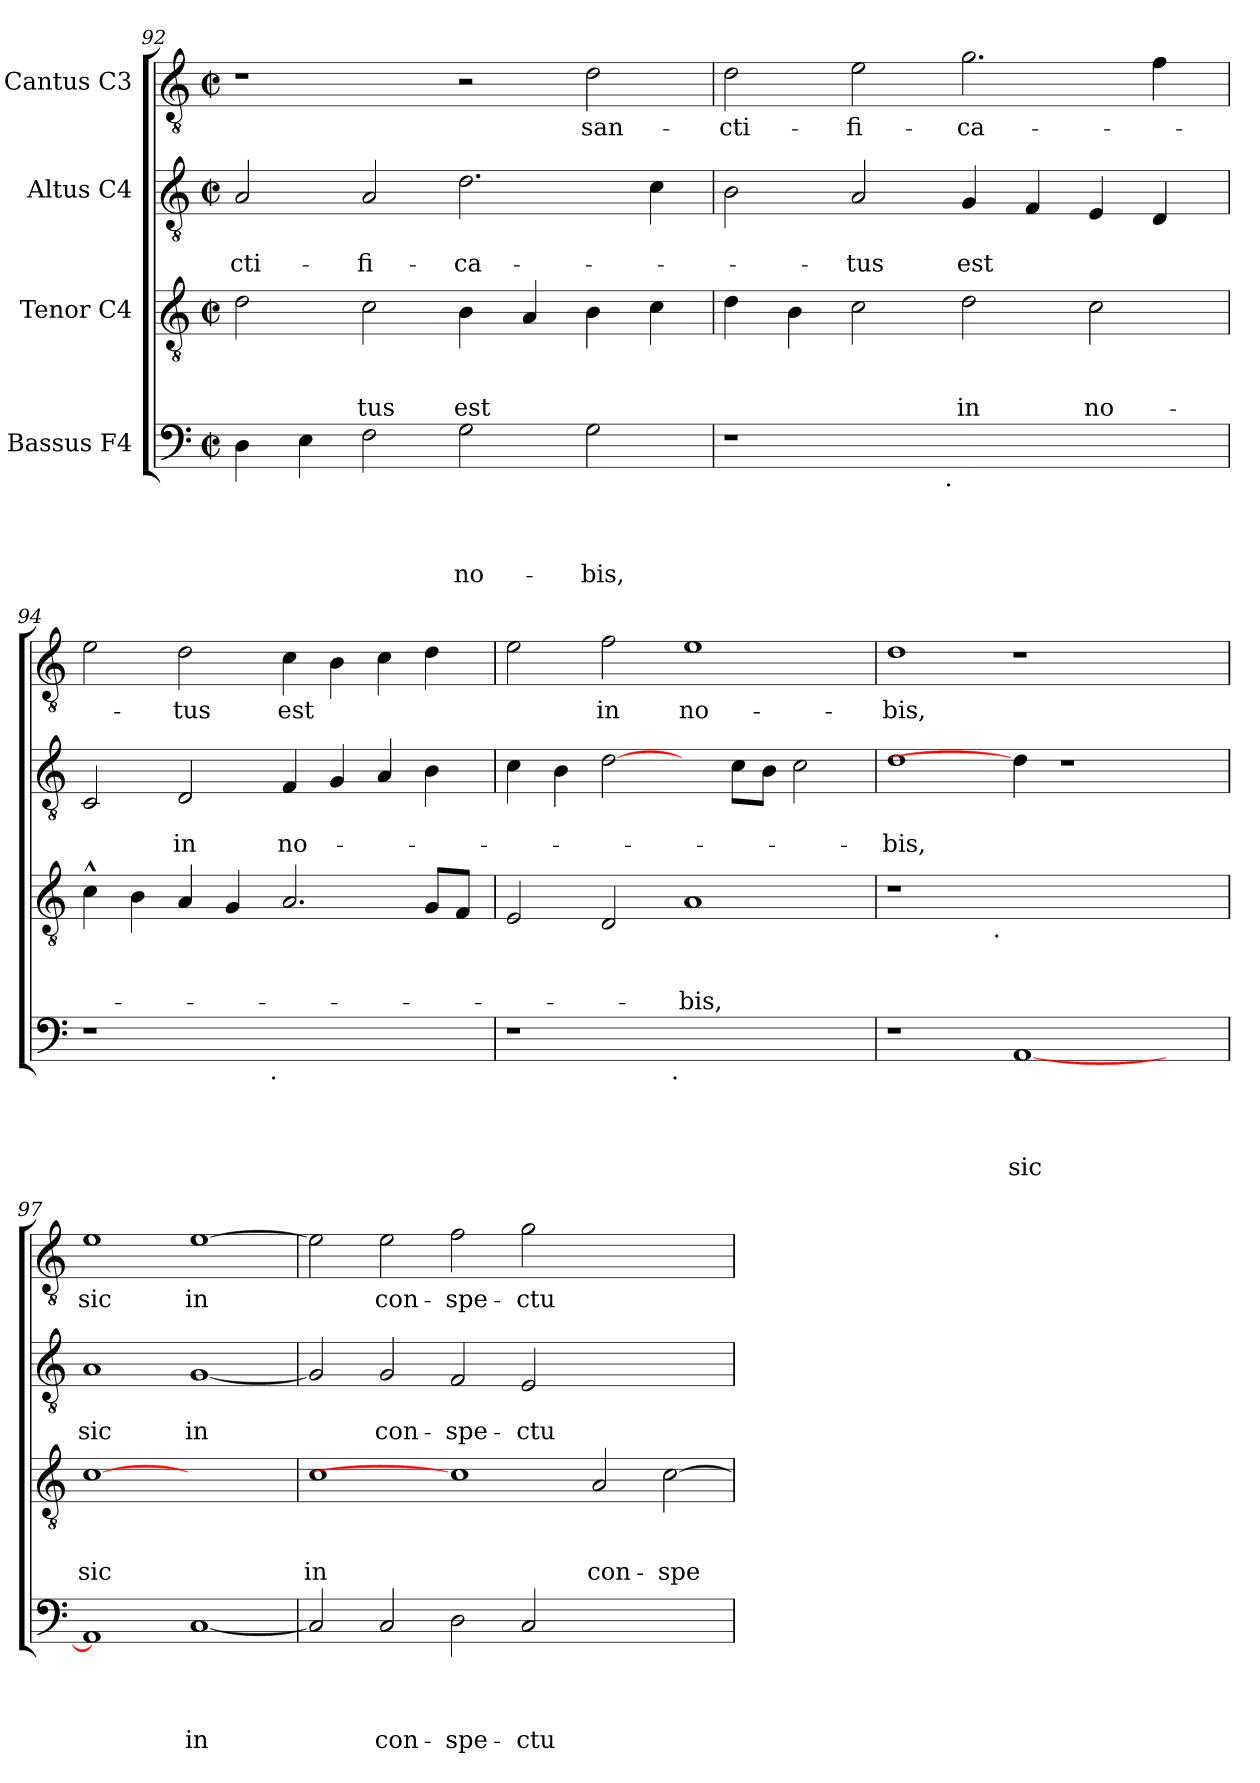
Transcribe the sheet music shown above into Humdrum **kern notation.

**kern	**text	**text	**text	**text	**kern	**text	**text	**text	**kern	**text	**text	**kern	**text
*part4	*part4	*part4	*part4	*part4	*part3	*part3	*part3	*part3	*part2	*part2	*part2	*part1	*part1
*staff4	*staff4	*staff4	*staff4	*staff4	*staff3	*staff3	*staff3	*staff3	*staff2	*staff2	*staff2	*staff1	*staff1
*I"Bassus F4	*	*	*	*	*I"Tenor C4	*	*	*	*I"Altus C4	*	*	*I"Cantus C3	*
*clefF4	*	*	*	*	*clefGv2	*	*	*	*clefGv2	*	*	*clefGv2	*
*k[]	*	*	*	*	*k[]	*	*	*	*k[]	*	*	*k[]	*
*C:	*	*	*	*	*C:	*	*	*	*C:	*	*	*C:	*
*M2/2	*	*	*	*	*M2/2	*	*	*	*M2/2	*	*	*M2/2	*
*met(c|)	*	*	*	*	*met(c|)	*	*	*	*met(c|)	*	*	*met(c|)	*
=92	=92	=92	=92	=92	=92	=92	=92	=92	=92	=92	=92	=92	=92
!	!	!	!	!	!	!	!	!	!	!	!LO:LY:b	!	!
4D\	.	.	.	.	2d\	.	.	.	2A/	.	-cti-	1r	.
4E\	.	.	.	.	.	.	.	.	.	.	.	.	.
!	!	!	!	!	!	!	!	!LO:LY:b	!	!	!LO:LY:b	!	!
2F\	.	.	.	.	2c\	.	.	-tus	2A/	.	-fi-	.	.
!	!	!	!	!LO:LY:b	!	!	!	!LO:LY:b	!	!	!LO:LY:b	!	!
2G\	.	.	.	no-	4B\	.	.	est	2.d\	.	-ca-	2r	.
.	.	.	.	.	4A/	.	.	.	.	.	.	.	.
!	!	!	!	!LO:LY:b	!	!	!	!	!	!	!	!	!LO:LY:b
2G\	.	.	.	-bis,	4B\	.	.	.	.	.	.	2d\	san-
.	.	.	.	.	4c\	.	.	.	4c\	.	.	.	.
=93	=93	=93	=93	=93	=93	=93	=93	=93	=93	=93	=93	=93	=93
!	!	!	!	!	!	!	!	!	!	!	!	!	!LO:LY:b
*^	*	*	*	*	*	*	*	*	*	*	*	*	*
1r	2ryy	.	.	.	.	4d\	.	.	.	2B\	.	.	2d\	-cti-
.	.	.	.	.	.	4B\	.	.	.	.	.	.	.	.
!	!	!	!	!	!	!	!	!	!	!	!	!LO:LY:b	!	!LO:LY:b
.	4...ryy	.	.	.	.	2c\	.	.	.	2A/	.	-tus	2e\	-fi-
!	!LO:TX:b:t=.	!	!	!	!	!	!	!	!	!	!	!	!	!
.	1ryy	.	.	.	.	.	.	.	.	.	.	.	.	.
!	!	!	!	!	!	!	!	!	!LO:LY:b	!	!	!LO:LY:b	!	!LO:LY:b
1ryy	.	.	.	.	.	2d\	.	.	in	4G/	.	est	2.g\	-ca-
.	.	.	.	.	.	.	.	.	.	4F/	.	.	.	.
!	!	!	!	!	!	!	!	!	!LO:LY:b	!	!	!	!	!
.	.	.	.	.	.	2c\	.	.	no-	4E/	.	.	.	.
.	.	.	.	.	.	.	.	.	.	4D/	.	.	4f\	.
.	32ryy	.	.	.	.	.	.	.	.	.	.	.	.	.
!!LO:PB:g=z
=94	=94	=94	=94	=94	=94	=94	=94	=94	=94	=94	=94	=94	=94	=94
1r	2ryy	.	.	.	.	4c^^>\	.	.	.	2C/	.	.	2e\	.
.	.	.	.	.	.	4B\	.	.	.	.	.	.	.	.
!	!	!	!	!	!	!	!	!	!	!	!	!LO:LY:b	!	!LO:LY:b
.	4...ryy	.	.	.	.	4A/	.	.	.	2D/	.	in	2d\	-tus
.	.	.	.	.	.	4G/	.	.	.	.	.	.	.	.
!	!LO:TX:b:t=.	!	!	!	!	!	!	!	!	!	!	!	!	!
.	1ryy	.	.	.	.	.	.	.	.	.	.	.	.	.
!	!	!	!	!	!	!	!	!	!	!	!	!LO:LY:b	!	!LO:LY:b
1ryy	.	.	.	.	.	2.A/	.	.	.	4F/	.	no-	4c\	est
.	.	.	.	.	.	.	.	.	.	4G/	.	.	4B\	.
.	.	.	.	.	.	.	.	.	.	4A/	.	.	4c\	.
.	.	.	.	.	.	8G/L	.	.	.	4B\	.	.	4d\	.
.	.	.	.	.	.	8F/J	.	.	.	.	.	.	.	.
.	32ryy	.	.	.	.	.	.	.	.	.	.	.	.	.
=95	=95	=95	=95	=95	=95	=95	=95	=95	=95	=95	=95	=95	=95	=95
1r	2ryy	.	.	.	.	2E/	.	.	.	4c\	.	.	2e\	.
.	.	.	.	.	.	.	.	.	.	4B\	.	.	.	.
!	!	!	!	!	!	!	!	!	!	!	!	!	!	!LO:LY:b
.	4...ryy	.	.	.	.	2D/	.	.	.	[2d\	.	.	2f\	in
!	!LO:TX:b:t=.	!	!	!	!	!	!	!	!	!	!	!	!	!
.	1ryy	.	.	.	.	.	.	.	.	.	.	.	.	.
!	!	!	!	!	!	!	!	!	!LO:LY:b	!	!	!	!	!LO:LY:b
1ryy	.	.	.	.	.	1A	.	.	-bis,	4ryy	.	.	1e	no-
.	.	.	.	.	.	.	.	.	.	8c\L	.	.	.	.
.	.	.	.	.	.	.	.	.	.	8B\J	.	.	.	.
.	.	.	.	.	.	.	.	.	.	2c\	.	.	.	.
.	32ryy	.	.	.	.	.	.	.	.	.	.	.	.	.
=96	=96	=96	=96	=96	=96	=96	=96	=96	=96	=96	=96	=96	=96	=96
!	!	!	!	!	!	!	!	!	!	!	!	!LO:LY:b	!	!LO:LY:b
*v	*v	*	*	*	*	*^	*	*	*	*	*	*	*	*
1r	.	.	.	.	1r	2...ryy	.	.	.	1d	.	-bis,	1d	-bis,
!	!	!	!	!	!	!LO:TX:b:t=.	!	!	!	!	!	!	!	!
.	.	.	.	.	.	1ryy	.	.	.	.	.	.	.	.
!	!	!	!	!LO:LY:b	!	!	!	!	!	!	!	!	!	!
[<1AA	.	.	.	sic	1ryy	.	.	.	.	4d\]	.	.	1r	.
.	.	.	.	.	.	.	.	.	.	1r	.	.	.	.
.	.	.	.	.	.	4ryy	.	.	.	.	.	.	.	.
4ryy	.	.	.	.	4ryy	.	.	.	.	.	.	.	4ryy	.
.	.	.	.	.	.	16ryy	.	.	.	.	.	.	.	.
=97	=97	=97	=97	=97	=97	=97	=97	=97	=97	=97	=97	=97	=97	=97
!	!	!	!	!	!	!	!	!	!LO:LY:b	!	!	!LO:LY:b	!	!LO:LY:b
*	*	*	*	*	*v	*v	*	*	*	*	*	*	*	*
1AA]	.	.	.	.	[1c	.	.	sic	1A	.	sic	1e	sic
!	!	!	!	!LO:LY:b	!	!	!	!	!	!	!LO:LY:b	!	!LO:LY:b
[<1C	.	.	.	in	1ryy	.	.	.	[<1G	.	in	[>1e	in
=98	=98	=98	=98	=98	=98	=98	=98	=98	=98	=98	=98	=98	=98
!	!	!	!	!	!	!	!	!LO:LY:b	!	!	!	!	!
2C/]	.	.	.	.	1c	.	.	in	2G/]	.	.	2e\]	.
!	!	!	!	!LO:LY:b	!	!	!	!	!	!	!LO:LY:b	!	!LO:LY:b
2C/	.	.	.	con-	.	.	.	.	2G/	.	con-	2e\	con-
!	!	!	!	!LO:LY:b	!	!	!	!	!	!	!LO:LY:b	!	!LO:LY:b
2D\	.	.	.	-spe-	1c]	.	.	.	2F/	.	-spe-	2f\	-spe-
!	!	!	!	!LO:LY:b	!	!	!	!	!	!	!LO:LY:b	!	!LO:LY:b
2C/	.	.	.	-ctu	.	.	.	.	2E/	.	-ctu	2g\	-ctu
!	!	!	!	!	!	!	!	!LO:LY:b	!	!	!	!	!
1ryy	.	.	.	.	2A/	.	.	con-	1ryy	.	.	1ryy	.
!	!	!	!	!	!	!	!	!LO:LY:b	!	!	!	!	!
.	.	.	.	.	[>2c\	.	.	-spe-	.	.	.	.	.
=	=	=	=	=	=	=	=	=	=	=	=	=	=
*-	*-	*-	*-	*-	*-	*-	*-	*-	*-	*-	*-	*-	*-
